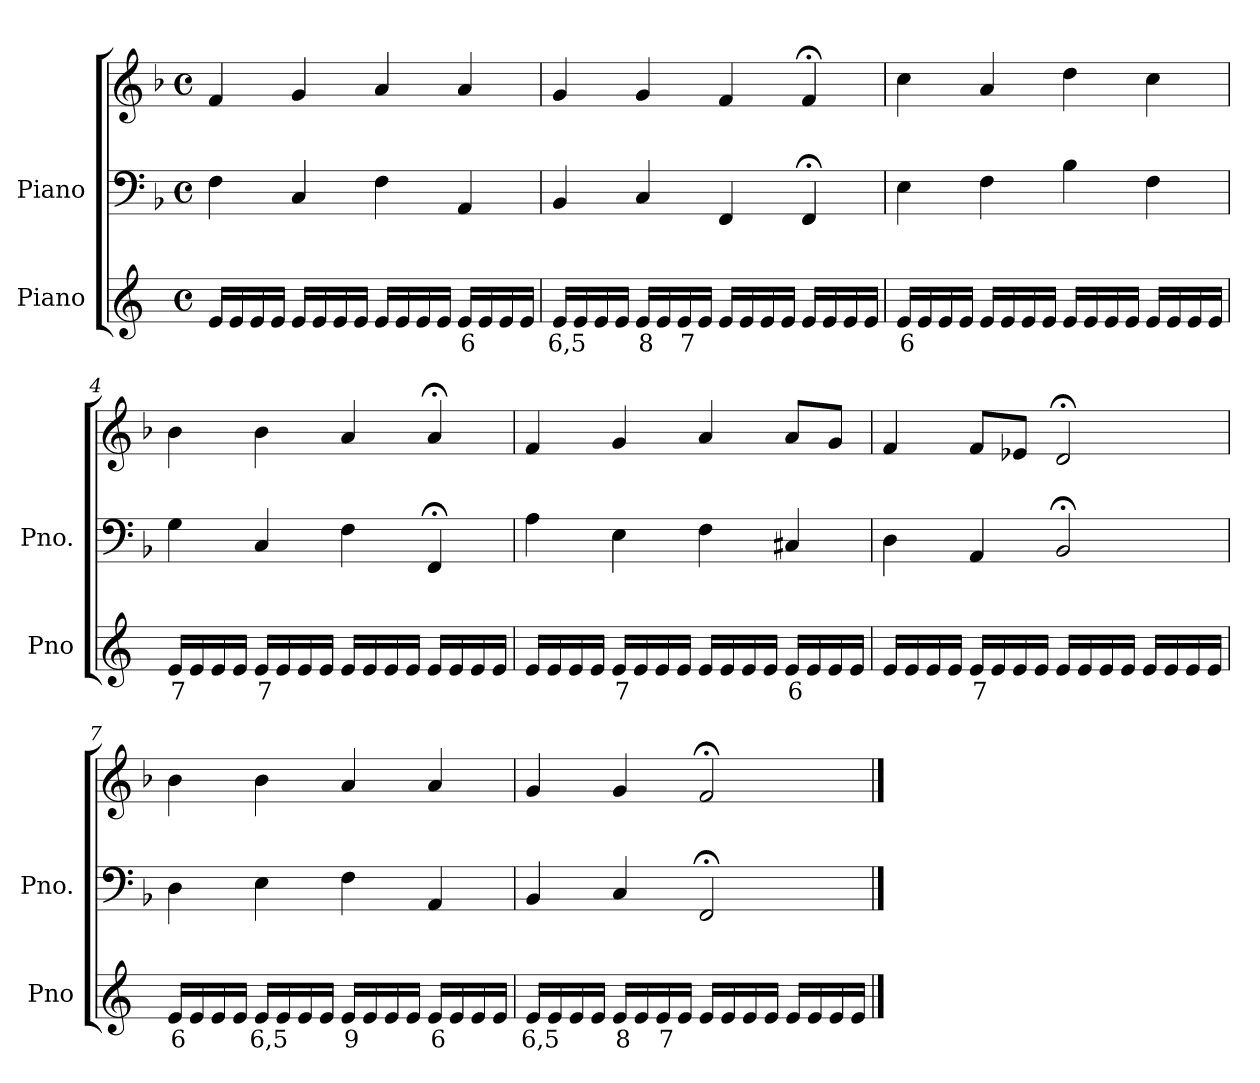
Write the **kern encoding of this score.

**kern	**text	**kern	**kern
*part2	*part2	*part1	*part1
*staff3	*staff3	*staff2	*staff1
*I"Piano	*	*I"Piano	*
*I'Pno	*	*I'Pno.	*
*clefG2	*	*clefF4	*clefG2
*k[]	*	*k[b-]	*k[b-]
*M4/4	*	*M4/4	*M4/4
*met(c)	*	*met(c)	*met(c)
=1	=1	=1	=1
16e/LL	.	4F\	4f/
16e/	.	.	.
16e/	.	.	.
16e/JJ	.	.	.
16e/LL	.	4C/	4g/
16e/	.	.	.
16e/	.	.	.
16e/JJ	.	.	.
16e/LL	.	4F\	4a/
16e/	.	.	.
16e/	.	.	.
16e/JJ	.	.	.
!	!LO:LY:b	!	!
16e/LL	6	4AA/	4a/
16e/	.	.	.
16e/	.	.	.
16e/JJ	.	.	.
=2	=2	=2	=2
!	!LO:LY:b	!	!
16e/LL	6,5	4BB-/	4g/
16e/	.	.	.
16e/	.	.	.
16e/JJ	.	.	.
!	!LO:LY:b	!	!
16e/LL	8	4C/	4g/
16e/	.	.	.
!	!LO:LY:b	!	!
16e/	7	.	.
16e/JJ	.	.	.
16e/LL	.	4FF/	4f/
16e/	.	.	.
16e/	.	.	.
16e/JJ	.	.	.
16e/LL	.	4FF;</	4f;</
16e/	.	.	.
16e/	.	.	.
16e/JJ	.	.	.
=3	=3	=3	=3
!	!LO:LY:b	!	!
16e/LL	6	4E\	4cc\
16e/	.	.	.
16e/	.	.	.
16e/JJ	.	.	.
16e/LL	.	4F\	4a/
16e/	.	.	.
16e/	.	.	.
16e/JJ	.	.	.
16e/LL	.	4B-\	4dd\
16e/	.	.	.
16e/	.	.	.
16e/JJ	.	.	.
16e/LL	.	4F\	4cc\
16e/	.	.	.
16e/	.	.	.
16e/JJ	.	.	.
=4	=4	=4	=4
!	!LO:LY:b	!	!
16e/LL	7	4G\	4b-\
16e/	.	.	.
16e/	.	.	.
16e/JJ	.	.	.
!	!LO:LY:b	!	!
16e/LL	7	4C/	4b-\
16e/	.	.	.
16e/	.	.	.
16e/JJ	.	.	.
16e/LL	.	4F\	4a/
16e/	.	.	.
16e/	.	.	.
16e/JJ	.	.	.
16e/LL	.	4FF;</	4a;</
16e/	.	.	.
16e/	.	.	.
16e/JJ	.	.	.
=5	=5	=5	=5
16e/LL	.	4A\	4f/
16e/	.	.	.
16e/	.	.	.
16e/JJ	.	.	.
!	!LO:LY:b	!	!
16e/LL	7	4E\	4g/
16e/	.	.	.
16e/	.	.	.
16e/JJ	.	.	.
16e/LL	.	4F\	4a/
16e/	.	.	.
16e/	.	.	.
16e/JJ	.	.	.
!	!LO:LY:b	!	!
16e/LL	6	4C#X/	8a/L
16e/	.	.	.
16e/	.	.	8g/J
16e/JJ	.	.	.
=6	=6	=6	=6
16e/LL	.	4D\	4f/
16e/	.	.	.
16e/	.	.	.
16e/JJ	.	.	.
!	!LO:LY:b	!	!
16e/LL	7	4AA/	8f/L
16e/	.	.	.
16e/	.	.	8e-X/J
16e/JJ	.	.	.
16e/LL	.	2BB-;</	2d;</
16e/	.	.	.
16e/	.	.	.
16e/JJ	.	.	.
16e/LL	.	.	.
16e/	.	.	.
16e/	.	.	.
16e/JJ	.	.	.
=7	=7	=7	=7
!	!LO:LY:b	!	!
16e/LL	6	4D\	4b-\
16e/	.	.	.
16e/	.	.	.
16e/JJ	.	.	.
!	!LO:LY:b	!	!
16e/LL	6,5	4E\	4b-\
16e/	.	.	.
16e/	.	.	.
16e/JJ	.	.	.
!	!LO:LY:b	!	!
16e/LL	9	4F\	4a/
16e/	.	.	.
16e/	.	.	.
16e/JJ	.	.	.
!	!LO:LY:b	!	!
16e/LL	6	4AA/	4a/
16e/	.	.	.
16e/	.	.	.
16e/JJ	.	.	.
=8	=8	=8	=8
!	!LO:LY:b	!	!
16e/LL	6,5	4BB-/	4g/
16e/	.	.	.
16e/	.	.	.
16e/JJ	.	.	.
!	!LO:LY:b	!	!
16e/LL	8	4C/	4g/
16e/	.	.	.
!	!LO:LY:b	!	!
16e/	7	.	.
16e/JJ	.	.	.
16e/LL	.	2FF;</	2f;</
16e/	.	.	.
16e/	.	.	.
16e/JJ	.	.	.
16e/LL	.	.	.
16e/	.	.	.
16e/	.	.	.
16e/JJ	.	.	.
==	==	==	==
*-	*-	*-	*-
